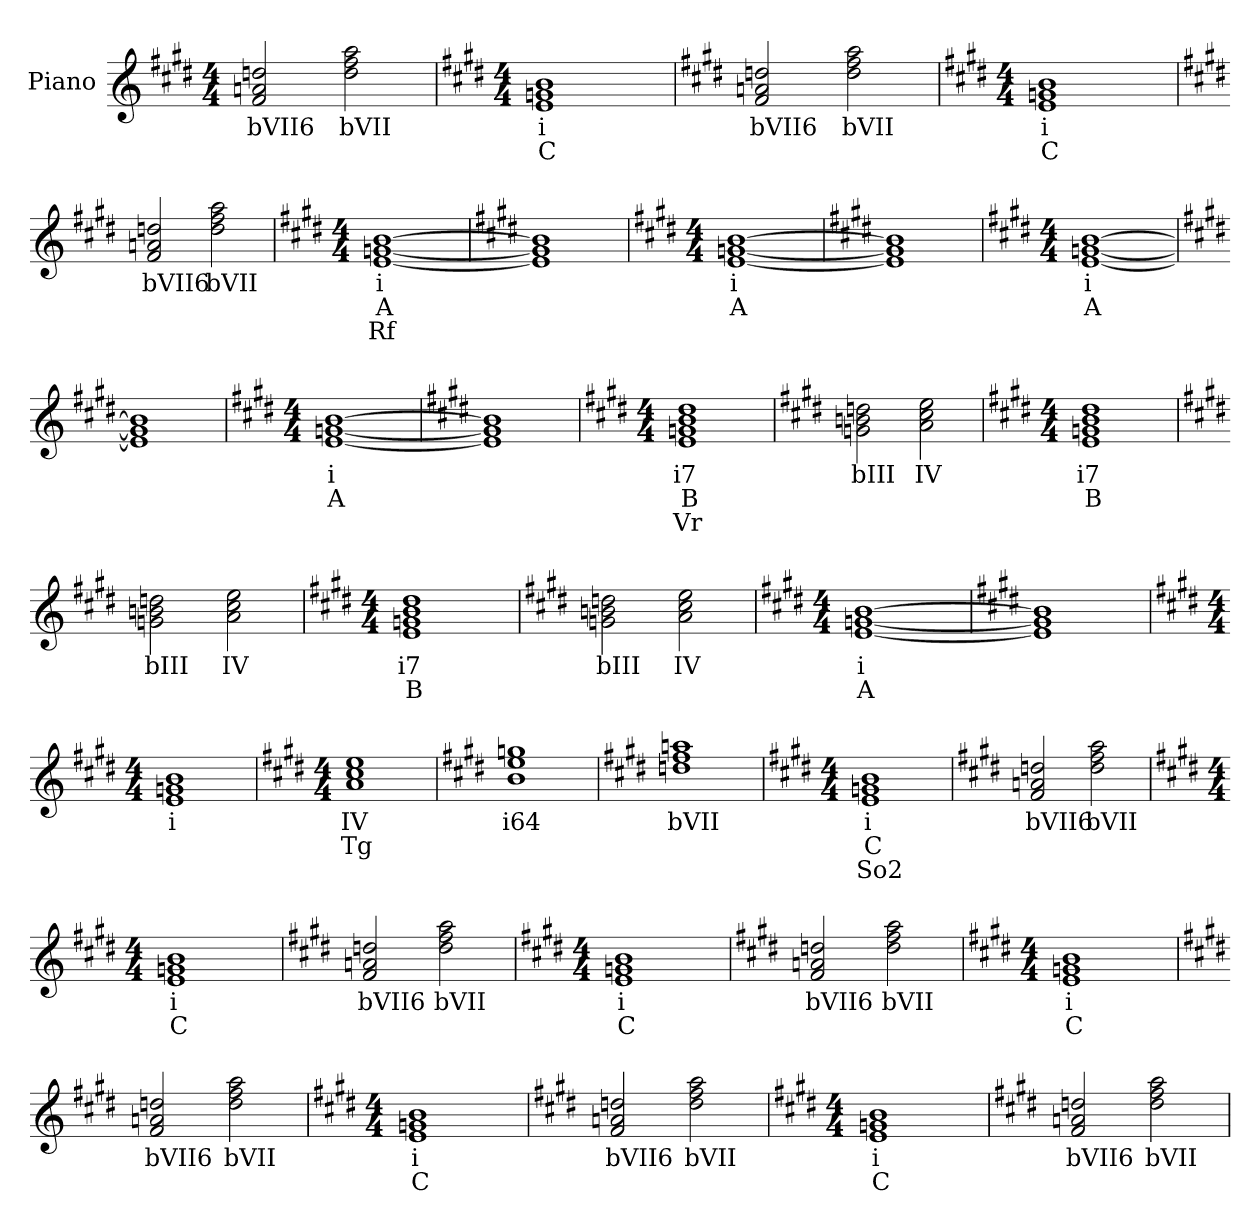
**kern	**text	**text	**text
*part1	*part1	*part1	*part1
*staff1	*staff1	*staff1	*staff1
*I"Piano	*	*	*
*I'Pno	*	*	*
*k[f#c#g#d#]	*	*	*
*E:	*	*	*
*M4/4	*	*	*
=	=	=	=
2f# 2an 2ddn	bVII6	.	.
2dd 2ff# 2aa	bVII	.	.
=	=	=	=
*k[f#c#g#d#]	*	*	*
*E:	*	*	*
*M4/4	*	*	*
1e 1gn 1b	i	C	.
=	=	=	=
*k[f#c#g#d#]	*	*	*
*E:	*	*	*
2f# 2an 2ddn	bVII6	.	.
2dd 2ff# 2aa	bVII	.	.
=	=	=	=
*k[f#c#g#d#]	*	*	*
*E:	*	*	*
*M4/4	*	*	*
1e 1gn 1b	i	C	.
=	=	=	=
*k[f#c#g#d#]	*	*	*
*E:	*	*	*
2f# 2an 2ddn	bVII6	.	.
2dd 2ff# 2aa	bVII	.	.
=	=	=	=
*k[f#c#g#d#]	*	*	*
*E:	*	*	*
*M4/4	*	*	*
[1e [1gn [1b	i	A	Rf
=	=	=	=
*k[f#c#g#d#]	*	*	*
*E:	*	*	*
1e] 1gn] 1b]	.	.	.
=	=	=	=
*k[f#c#g#d#]	*	*	*
*E:	*	*	*
*M4/4	*	*	*
[1e [1gn [1b	i	A	.
=	=	=	=
*k[f#c#g#d#]	*	*	*
*E:	*	*	*
1e] 1gn] 1b]	.	.	.
=	=	=	=
*k[f#c#g#d#]	*	*	*
*E:	*	*	*
*M4/4	*	*	*
[1e [1gn [1b	i	A	.
=	=	=	=
*k[f#c#g#d#]	*	*	*
*E:	*	*	*
1e] 1gn] 1b]	.	.	.
=	=	=	=
*k[f#c#g#d#]	*	*	*
*E:	*	*	*
*M4/4	*	*	*
[1e [1gn [1b	i	A	.
=	=	=	=
*k[f#c#g#d#]	*	*	*
*E:	*	*	*
1e] 1gn] 1b]	.	.	.
=	=	=	=
*k[f#c#g#d#]	*	*	*
*E:	*	*	*
*M4/4	*	*	*
1e 1gn 1b 1dd#	i7	B	Vr
=	=	=	=
*k[f#c#g#d#]	*	*	*
*E:	*	*	*
2gn 2bn 2ddn	bIII	.	.
2a 2cc# 2ee	IV	.	.
=	=	=	=
*k[f#c#g#d#]	*	*	*
*E:	*	*	*
*M4/4	*	*	*
1e 1gn 1b 1dd#	i7	B	.
=	=	=	=
*k[f#c#g#d#]	*	*	*
*E:	*	*	*
2gn 2bn 2ddn	bIII	.	.
2a 2cc# 2ee	IV	.	.
=	=	=	=
*k[f#c#g#d#]	*	*	*
*E:	*	*	*
*M4/4	*	*	*
1e 1gn 1b 1dd#	i7	B	.
=	=	=	=
*k[f#c#g#d#]	*	*	*
*E:	*	*	*
2gn 2bn 2ddn	bIII	.	.
2a 2cc# 2ee	IV	.	.
=	=	=	=
*k[f#c#g#d#]	*	*	*
*E:	*	*	*
*M4/4	*	*	*
[1e [1gn [1b	i	A	.
=	=	=	=
*k[f#c#g#d#]	*	*	*
*E:	*	*	*
1e] 1gn] 1b]	.	.	.
=	=	=	=
*k[f#c#g#d#]	*	*	*
*E:	*	*	*
*M4/4	*	*	*
1e 1gn 1b	i	.	.
=	=	=	=
*k[f#c#g#d#]	*	*	*
*E:	*	*	*
*M4/4	*	*	*
1a 1cc# 1ee	IV	Tg	.
=	=	=	=
*k[f#c#g#d#]	*	*	*
*E:	*	*	*
1b 1ee 1ggn	i64	.	.
=	=	=	=
*k[f#c#g#d#]	*	*	*
*E:	*	*	*
1ddn 1ff# 1aan	bVII	.	.
=	=	=	=
*k[f#c#g#d#]	*	*	*
*E:	*	*	*
*M4/4	*	*	*
1e 1gn 1b	i	C	So2
=	=	=	=
*k[f#c#g#d#]	*	*	*
*E:	*	*	*
2f# 2an 2ddn	bVII6	.	.
2dd 2ff# 2aa	bVII	.	.
=	=	=	=
*k[f#c#g#d#]	*	*	*
*E:	*	*	*
*M4/4	*	*	*
1e 1gn 1b	i	C	.
=	=	=	=
*k[f#c#g#d#]	*	*	*
*E:	*	*	*
2f# 2an 2ddn	bVII6	.	.
2dd 2ff# 2aa	bVII	.	.
=	=	=	=
*k[f#c#g#d#]	*	*	*
*E:	*	*	*
*M4/4	*	*	*
1e 1gn 1b	i	C	.
=	=	=	=
*k[f#c#g#d#]	*	*	*
*E:	*	*	*
2f# 2an 2ddn	bVII6	.	.
2dd 2ff# 2aa	bVII	.	.
=	=	=	=
*k[f#c#g#d#]	*	*	*
*E:	*	*	*
*M4/4	*	*	*
1e 1gn 1b	i	C	.
=	=	=	=
*k[f#c#g#d#]	*	*	*
*E:	*	*	*
2f# 2an 2ddn	bVII6	.	.
2dd 2ff# 2aa	bVII	.	.
=	=	=	=
*k[f#c#g#d#]	*	*	*
*E:	*	*	*
*M4/4	*	*	*
1e 1gn 1b	i	C	.
=	=	=	=
*k[f#c#g#d#]	*	*	*
*E:	*	*	*
2f# 2an 2ddn	bVII6	.	.
2dd 2ff# 2aa	bVII	.	.
=	=	=	=
*k[f#c#g#d#]	*	*	*
*E:	*	*	*
*M4/4	*	*	*
1e 1gn 1b	i	C	.
=	=	=	=
*k[f#c#g#d#]	*	*	*
*E:	*	*	*
2f# 2an 2ddn	bVII6	.	.
2dd 2ff# 2aa	bVII	.	.
=	=	=	=
*-	*-	*-	*-
